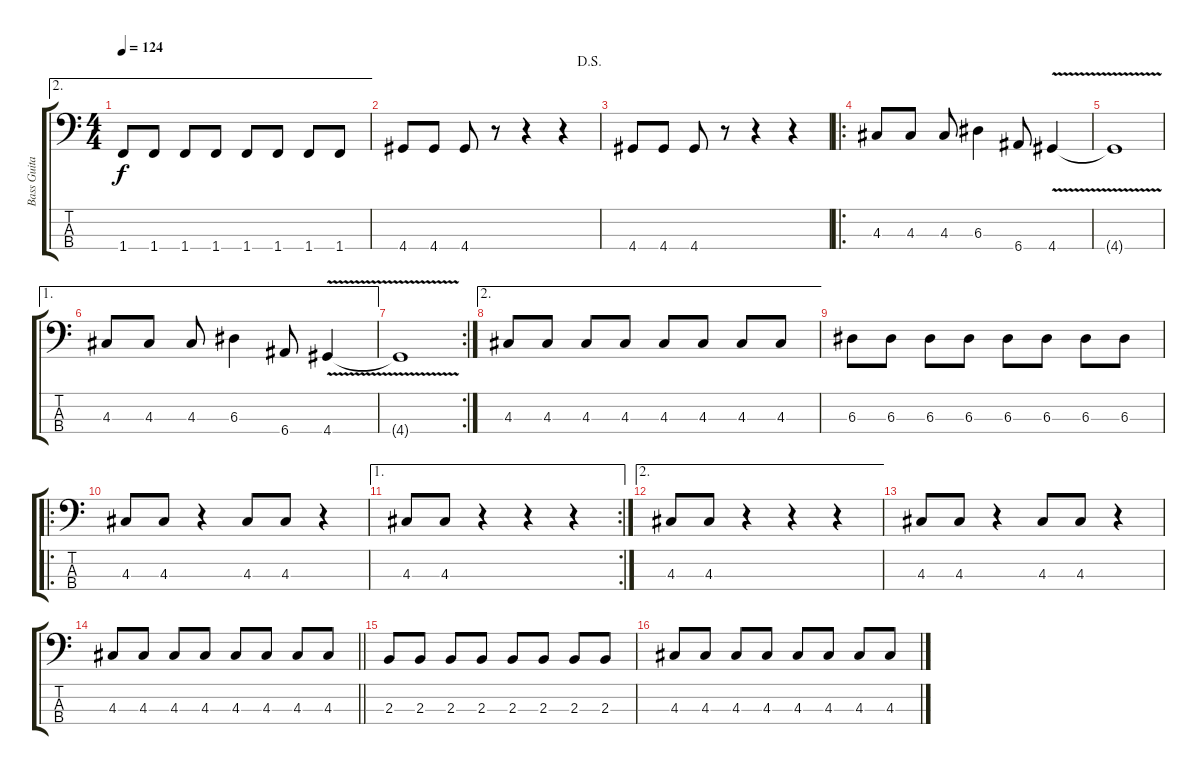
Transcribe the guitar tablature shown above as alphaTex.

\track ("Bass Guitar" "Bass Guita") {instrument electricbassfinger}
\staff {score tabs}
\tuning (G2 D2 A1 E1) {hide}
\ae 2
\ts (4 4)
\tempo 124
\clef f4
\ks c
1.4.8{dy f} 1.4.8 1.4.8 1.4.8 1.4.8 1.4.8 1.4.8 1.4.8 |
\jump dalsegno
4.4.8 4.4.8 4.4.8 r.8 r.4 r.4 |
4.4.8 4.4.8 4.4.8 r.8 r.4 r.4 |
\ro
4.3.8 4.3.8 4.3.8 6.3.4 6.4.8 4.4{v}.4 |
4.4{v t}.1 |
\ae 1
4.3.8 4.3.8 4.3.8 6.3.4 6.4.8 4.4{v}.4 |
\rc 2
4.4{v t}.1 |
\ae 2
4.3.8 4.3.8 4.3.8 4.3.8 4.3.8 4.3.8 4.3.8 4.3.8 |
6.3.8 6.3.8 6.3.8 6.3.8 6.3.8 6.3.8 6.3.8 6.3.8 |
\ro
4.3.8 4.3.8 r.4 4.3.8 4.3.8 r.4 |
\ae 1
\rc 2
4.3.8 4.3.8 r.4 r.4 r.4 |
\ae 2
4.3.8 4.3.8 r.4 r.4 r.4 |
4.3.8 4.3.8 r.4 4.3.8 4.3.8 r.4 |
\barLineRight lightlight
4.3.8 4.3.8 4.3.8 4.3.8 4.3.8 4.3.8 4.3.8 4.3.8 |
2.3.8 2.3.8 2.3.8 2.3.8 2.3.8 2.3.8 2.3.8 2.3.8 |
4.3.8 4.3.8 4.3.8 4.3.8 4.3.8 4.3.8 4.3.8 4.3.8
